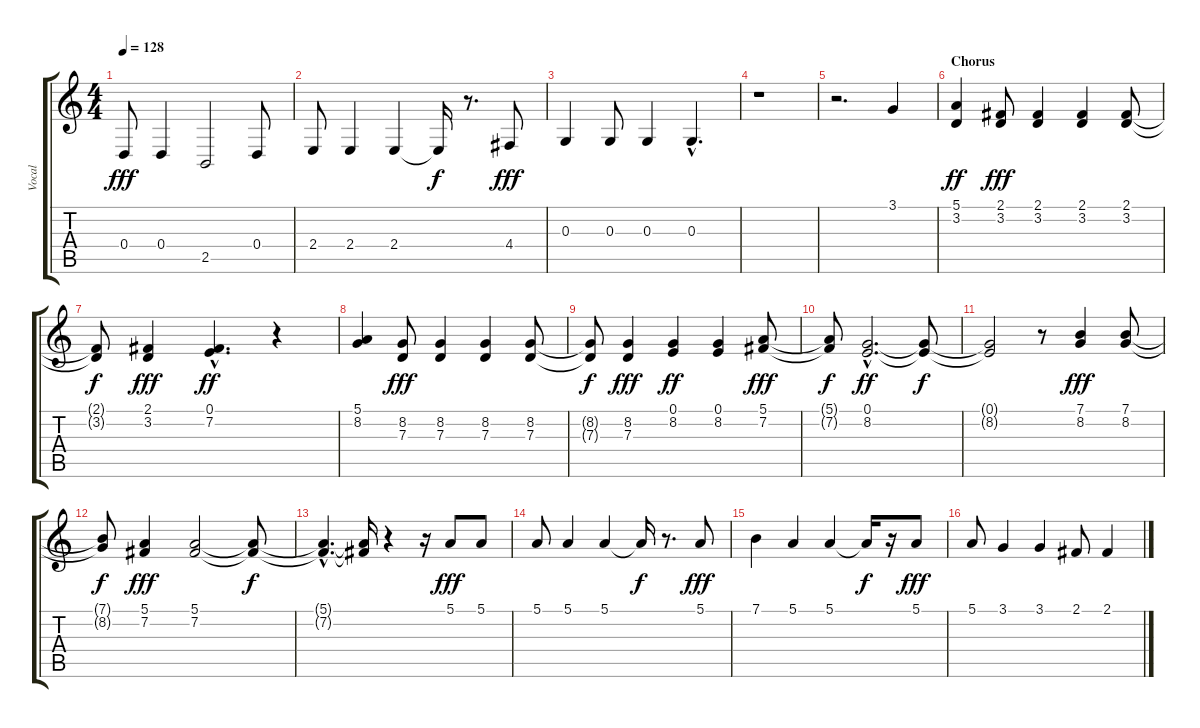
\track ("Vocal" "Vocal") {instrument oboe}
\staff {score tabs}
\tuning (E4 B3 G3 D3 A2 E2) {hide}
\ts (4 4)
\tempo 128
\clef g2
\ks c
0.4.8{dy fff} 0.4.4 2.5.2 0.4.8 |
2.4.8 2.4.4 2.4.4 2.4{t}.16{dy f} r.8{d} 4.4.8{dy fff} |
0.3.4 0.3.8 0.3.4 0.3{hac}.4{d} |
r.1 |
r.2{d} 3.1.4 |
\section ("" "Chorus")
(5.1 3.2).4{dy ff} (2.1 3.2).8{dy fff} (2.1 3.2).4 (2.1 3.2).4 (2.1 3.2).8 |
(2.1{t} 3.2{t}).8{dy f} (2.1 3.2).4{dy fff} (0.1{hac} 7.2{hac}).4{d dy ff} r.4 |
(5.1 8.2).4 (8.2 7.3).8{dy fff} (8.2 7.3).4 (8.2 7.3).4 (8.2 7.3).8 |
(8.2{t} 7.3{t}).8{dy f} (8.2 7.3).4{dy fff} (0.1 8.2).4{dy ff} (0.1 8.2).4 (5.1 7.2).8{dy fff} |
(5.1{t} 7.2{t}).8{dy f} (0.1{hac} 8.2{hac}).2{d dy ff} (0.1{t} 8.2{t}).8{dy f} |
(0.1{t} 8.2{t}).2 r.8 (7.1 8.2).4{dy fff} (7.1 8.2).8 |
(7.1{t} 8.2{t}).8{dy f} (5.1 7.2).4{dy fff} (5.1 7.2).2 (5.1{t} 7.2{t}).8{dy f} |
(5.1{hac t} 7.2{hac t}).4{d} (5.1{t} 7.2{t}).16 r.4 r.16 5.1.8{dy fff} 5.1.8 |
5.1.8 5.1.4 5.1.4 5.1{t}.16{dy f} r.8{d} 5.1.8{dy fff} |
7.1.4 5.1.4 5.1.4 5.1{t}.16{dy f} r.16 5.1.8{dy fff} |
5.1.8 3.1.4 3.1.4 2.1.8 2.1.4
